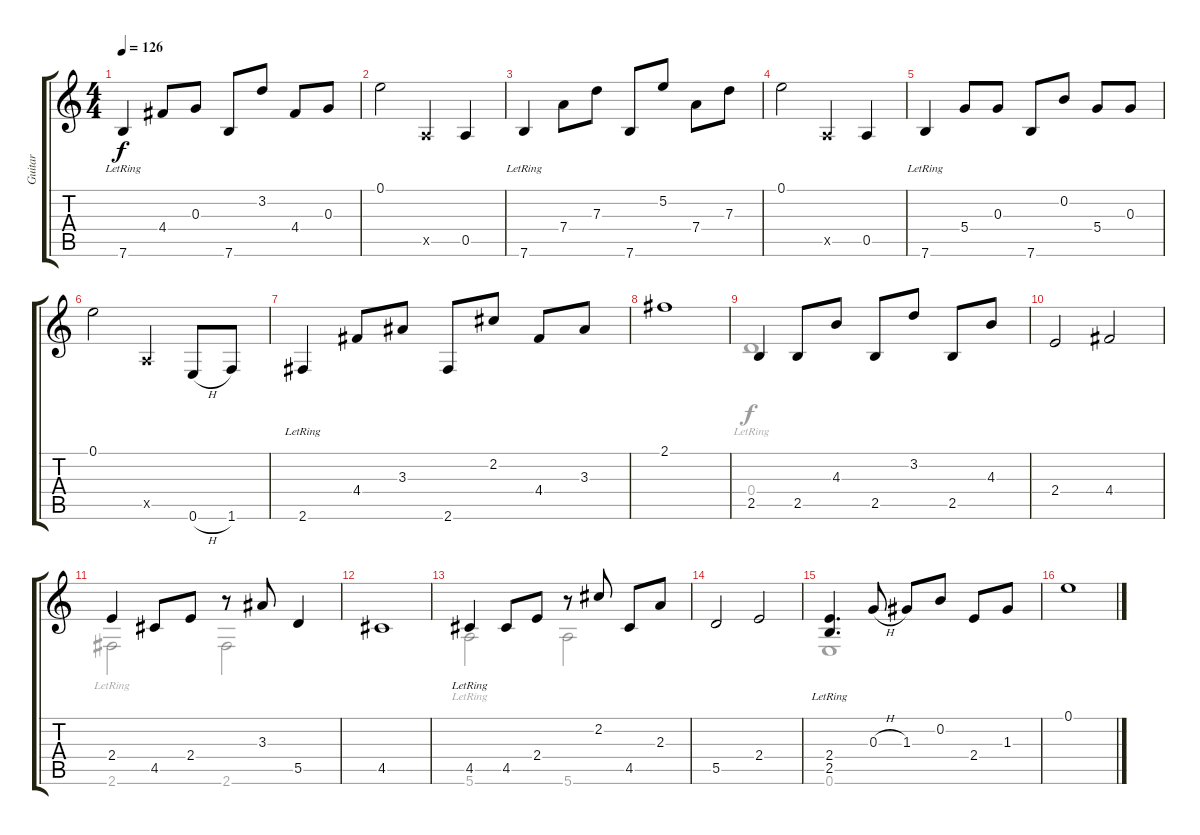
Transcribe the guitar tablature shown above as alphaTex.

\track ("Guitar" "Guitar") {instrument acousticguitarsteel}
\staff {score tabs}
\tuning (E4 B3 G3 D3 A2 E2) {hide}
\voice
\ts (4 4)
\tempo 126
\clef g2
\ks c
7.6{lr}.4{dy f} 4.4.8 0.3.8 7.6.8 3.2.8 4.4.8 0.3.8 |
0.1.2 0.5{x}.4 0.5.4 |
7.6{lr}.4 7.4.8 7.3.8 7.6.8 5.2.8 7.4.8 7.3.8 |
0.1.2 0.5{x}.4 0.5.4 |
7.6{lr}.4 5.4.8 0.3.8 7.6.8 0.2.8 5.4.8 0.3.8 |
0.1.2 0.5{x}.4 0.6{h}.8 1.6.8 |
2.6{lr}.4 4.4.8 3.3.8 2.6.8 2.2.8 4.4.8 3.3.8 |
2.1.1 |
2.5.4 2.5.8 4.3.8 2.5.8 3.2.8 2.5.8 4.3.8 |
2.4.2 4.4.2 |
2.4.4 4.5.8 2.4.8 r.8 3.3.8 5.5.4 |
4.5.1 |
4.5{lr}.4 4.5.8 2.4.8 r.8 2.2.8 4.5.8 2.3.8 |
5.5.2 2.4.2 |
(2.4{lr} 2.5).4{d} 0.3{h}.8 1.3.8 0.2.8 2.4.8 1.3.8 |
0.1.1
\voice
\clef g2
\ottava regular
\simile none
\ks c
|
|
|
|
|
|
|
|
0.4{lr}.1{dy f} |
|
2.6{lr}.2 2.6.2 |
|
5.6{lr}.2 5.6.2 |
|
0.6.1 |
